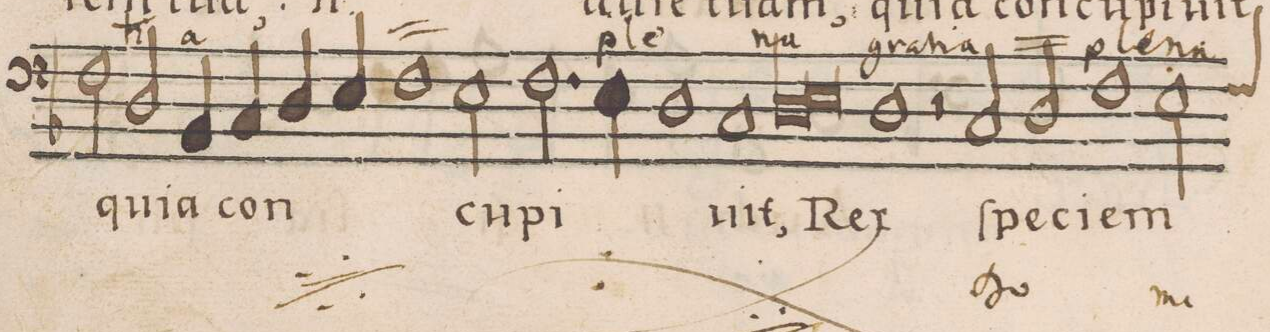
**kern	**text	**text
*I"BASSVS	*	*
*clefF4	*	*
*k[b-]	*	*
*met(C|)	*	*
*M2/1	*	*
2F\	qui-	gra-
=24-	=24-	=24-
2D/	-a	-ti-
4BB-/	con-	-a
4C/	.	.
4D/	.	.
4E/	.	.
1F\	.	ple-
=25-	=25-	=25-
2E\	-cu-	-na
2.F\	-pi-	gra-
4E\	.	-ti-
=26-	=26-	=26-
1D	.	-a
1C	-uit,	ple-
=27-	=27-	=27-
*lig	*	*
1D	Rex	.
1E	.	.
*Xlig	*	*
=28-	=28-	=28-
1D	.	-na
*	*	*Xij
2r	.	.
2C/	ſpe-	Do-
=29-	=29-	=29-
2D/	.	.
1F	-ci-	.
*custos:F	*	*
2E\	-em	-mi-
=30-	=30-	=30-
*-	*-	*-
